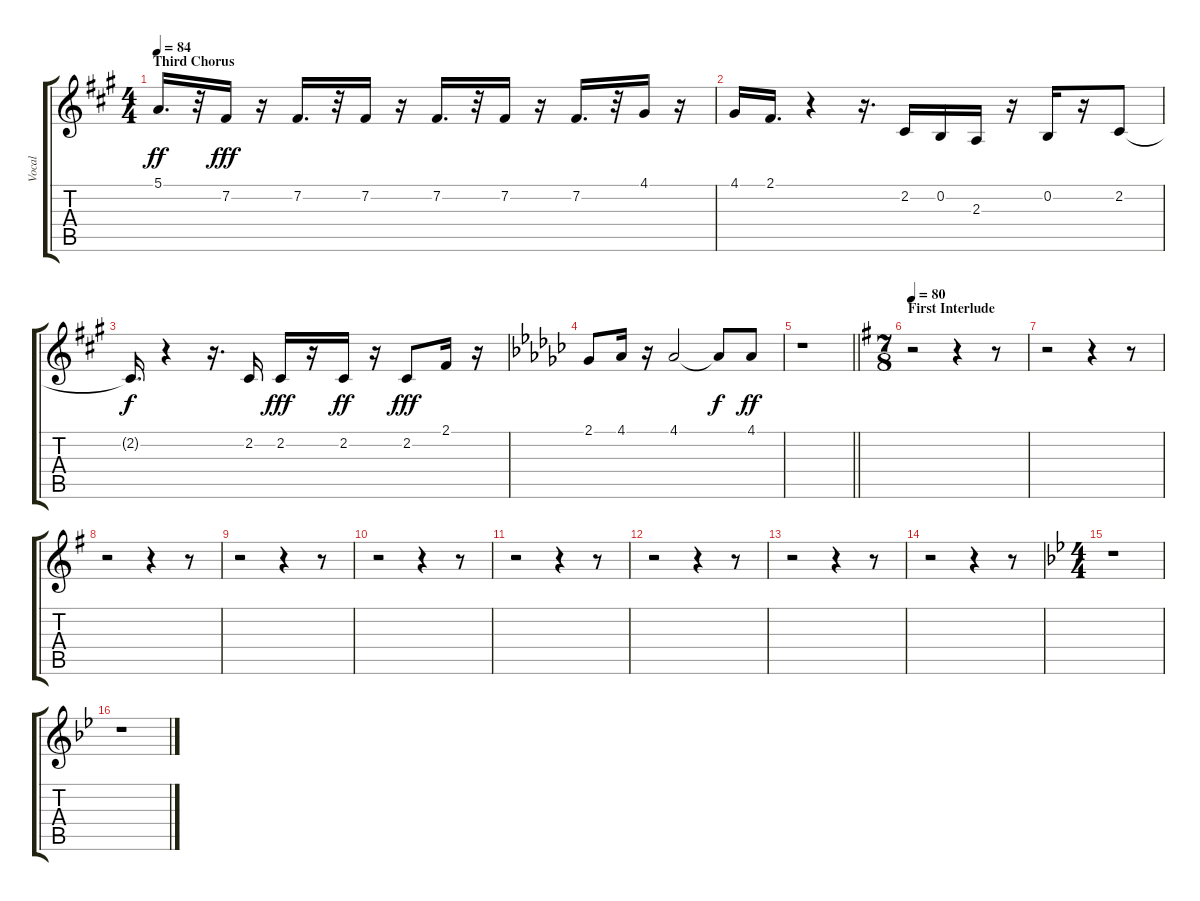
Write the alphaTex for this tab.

\track ("Vocal" "Vocal") {instrument voiceoohs}
\staff {score tabs}
\tuning (E4 B3 G3 D3 A2 E2) {hide}
\ts (4 4)
\section ("" "Third Chorus")
\tempo 84
\clef g2
\ks a
5.1.16{d dy ff} r.32 7.2.16{dy fff} r.16 7.2.16{d} r.32 7.2.16 r.16 7.2.16{d} r.32 7.2.16 r.16 7.2.16{d} r.32 4.1.16 r.16 |
4.1.16 2.1.16{d} r.4 r.16{d} 2.2.16 0.2.16 2.3.16 r.16 0.2.16 r.16 2.2.8 |
2.2{t}.16{d dy f} r.4 r.16{d} 2.2.16 2.2.16{dy fff} r.16 2.2.16{dy ff} r.16 2.2.8{dy fff} 2.1.16 r.16 |
\ks gb
2.1.8 4.1.16 r.16 4.1.2 4.1{t}.8{dy f} 4.1.8{dy ff} |
\barLineRight lightlight
r.1 |
\ts (7 8)
\section ("" "First Interlude")
\tempo 80
\ks g
r.2 r.4 r.8 |
r.2 r.4 r.8 |
r.2 r.4 r.8 |
r.2 r.4 r.8 |
r.2 r.4 r.8 |
r.2 r.4 r.8 |
r.2 r.4 r.8 |
r.2 r.4 r.8 |
r.2 r.4 r.8 |
\ts (4 4)
\ks bb
r.1 |
\ks gminor
r.1
